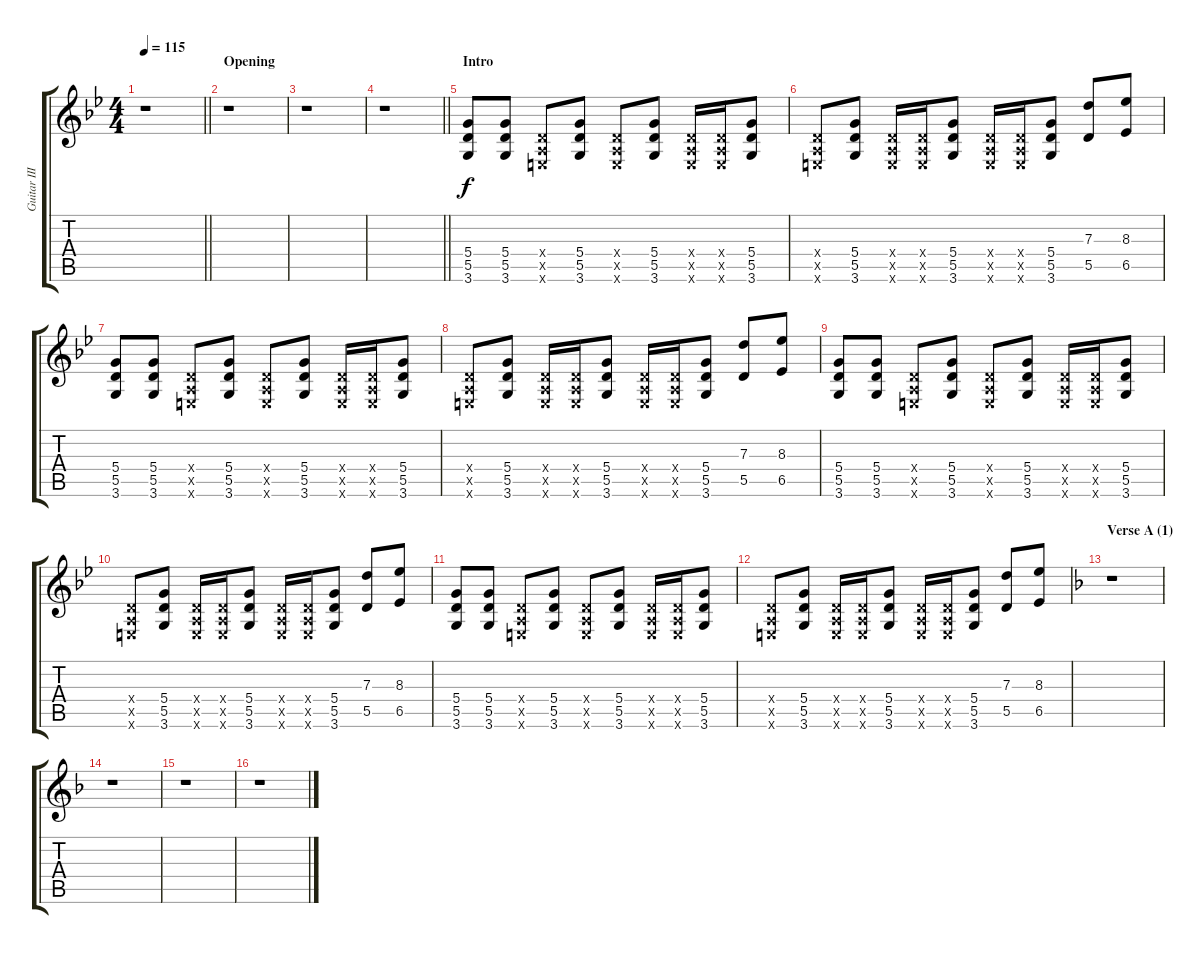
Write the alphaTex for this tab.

\track ("Guitar III (Jun)" "Guitar III") {instrument distortionguitar}
\staff {score tabs}
\tuning (E4 B3 G3 D3 A2 E2) {hide}
\ts (4 4)
\tempo 115
\clef g2
\barLineRight lightlight
\ks bb
r.1{dy f instrument distortionguitar} |
\section ("" "Opening")
r.1 |
r.1 |
\barLineRight lightlight
r.1 |
\section ("" "Intro")
(5.4 5.5 3.6).8 (5.4 5.5 3.6).8 (0.4{x} 0.5{x} 0.6{x}).8 (5.4 5.5 3.6).8 (0.4{x} 0.5{x} 0.6{x}).8 (5.4 5.5 3.6).8 (0.4{x} 0.5{x} 0.6{x}).16 (0.4{x} 0.5{x} 0.6{x}).16 (5.4 5.5 3.6).8 |
(0.4{x} 0.5{x} 0.6{x}).8 (5.4 5.5 3.6).8 (0.4{x} 0.5{x} 0.6{x}).16 (0.4{x} 0.5{x} 0.6{x}).16 (5.4 5.5 3.6).8 (0.4{x} 0.5{x} 0.6{x}).16 (0.4{x} 0.5{x} 0.6{x}).16 (5.4 5.5 3.6).8 (7.3 5.5).8 (8.3 6.5).8 |
(5.4 5.5 3.6).8 (5.4 5.5 3.6).8 (0.4{x} 0.5{x} 0.6{x}).8 (5.4 5.5 3.6).8 (0.4{x} 0.5{x} 0.6{x}).8 (5.4 5.5 3.6).8 (0.4{x} 0.5{x} 0.6{x}).16 (0.4{x} 0.5{x} 0.6{x}).16 (5.4 5.5 3.6).8 |
(0.4{x} 0.5{x} 0.6{x}).8 (5.4 5.5 3.6).8 (0.4{x} 0.5{x} 0.6{x}).16 (0.4{x} 0.5{x} 0.6{x}).16 (5.4 5.5 3.6).8 (0.4{x} 0.5{x} 0.6{x}).16 (0.4{x} 0.5{x} 0.6{x}).16 (5.4 5.5 3.6).8 (7.3 5.5).8 (8.3 6.5).8 |
(5.4 5.5 3.6).8 (5.4 5.5 3.6).8 (0.4{x} 0.5{x} 0.6{x}).8 (5.4 5.5 3.6).8 (0.4{x} 0.5{x} 0.6{x}).8 (5.4 5.5 3.6).8 (0.4{x} 0.5{x} 0.6{x}).16 (0.4{x} 0.5{x} 0.6{x}).16 (5.4 5.5 3.6).8 |
(0.4{x} 0.5{x} 0.6{x}).8 (5.4 5.5 3.6).8 (0.4{x} 0.5{x} 0.6{x}).16 (0.4{x} 0.5{x} 0.6{x}).16 (5.4 5.5 3.6).8 (0.4{x} 0.5{x} 0.6{x}).16 (0.4{x} 0.5{x} 0.6{x}).16 (5.4 5.5 3.6).8 (7.3 5.5).8 (8.3 6.5).8 |
(5.4 5.5 3.6).8 (5.4 5.5 3.6).8 (0.4{x} 0.5{x} 0.6{x}).8 (5.4 5.5 3.6).8 (0.4{x} 0.5{x} 0.6{x}).8 (5.4 5.5 3.6).8 (0.4{x} 0.5{x} 0.6{x}).16 (0.4{x} 0.5{x} 0.6{x}).16 (5.4 5.5 3.6).8 |
(0.4{x} 0.5{x} 0.6{x}).8 (5.4 5.5 3.6).8 (0.4{x} 0.5{x} 0.6{x}).16 (0.4{x} 0.5{x} 0.6{x}).16 (5.4 5.5 3.6).8 (0.4{x} 0.5{x} 0.6{x}).16 (0.4{x} 0.5{x} 0.6{x}).16 (5.4 5.5 3.6).8 (7.3 5.5).8 (8.3 6.5).8 |
\section ("" "Verse A (1)")
\ks f
r.1 |
r.1 |
r.1 |
r.1
